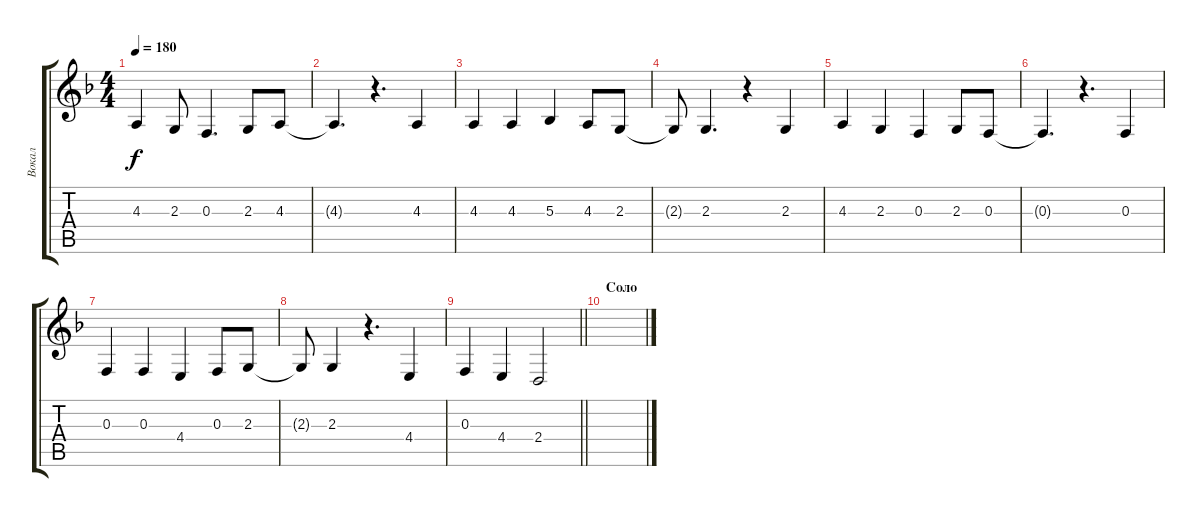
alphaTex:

\track ("Вокал" "Вокал") {instrument violin}
\staff {score tabs}
\tuning (D4 A3 F3 C3 G2 C2) {hide}
\ts (4 4)
\tempo 180
\clef g2
\ks dminor
4.3.4{dy f} 2.3.8 0.3.4{d} 2.3.8 4.3.8 |
4.3{t}.4{d} r.4{d} 4.3.4 |
4.3.4 4.3.4 5.3.4 4.3.8 2.3.8 |
2.3{t}.8 2.3.4{d} r.4 2.3.4 |
4.3.4 2.3.4 0.3.4 2.3.8 0.3.8 |
0.3{t}.4{d} r.4{d} 0.3.4 |
0.3.4 0.3.4 4.4.4 0.3.8 2.3.8 |
2.3{t}.8 2.3.4 r.4{d} 4.4.4 |
\barLineRight lightlight
0.3.4 4.4.4 2.4.2 |
\section ("" "Соло")
